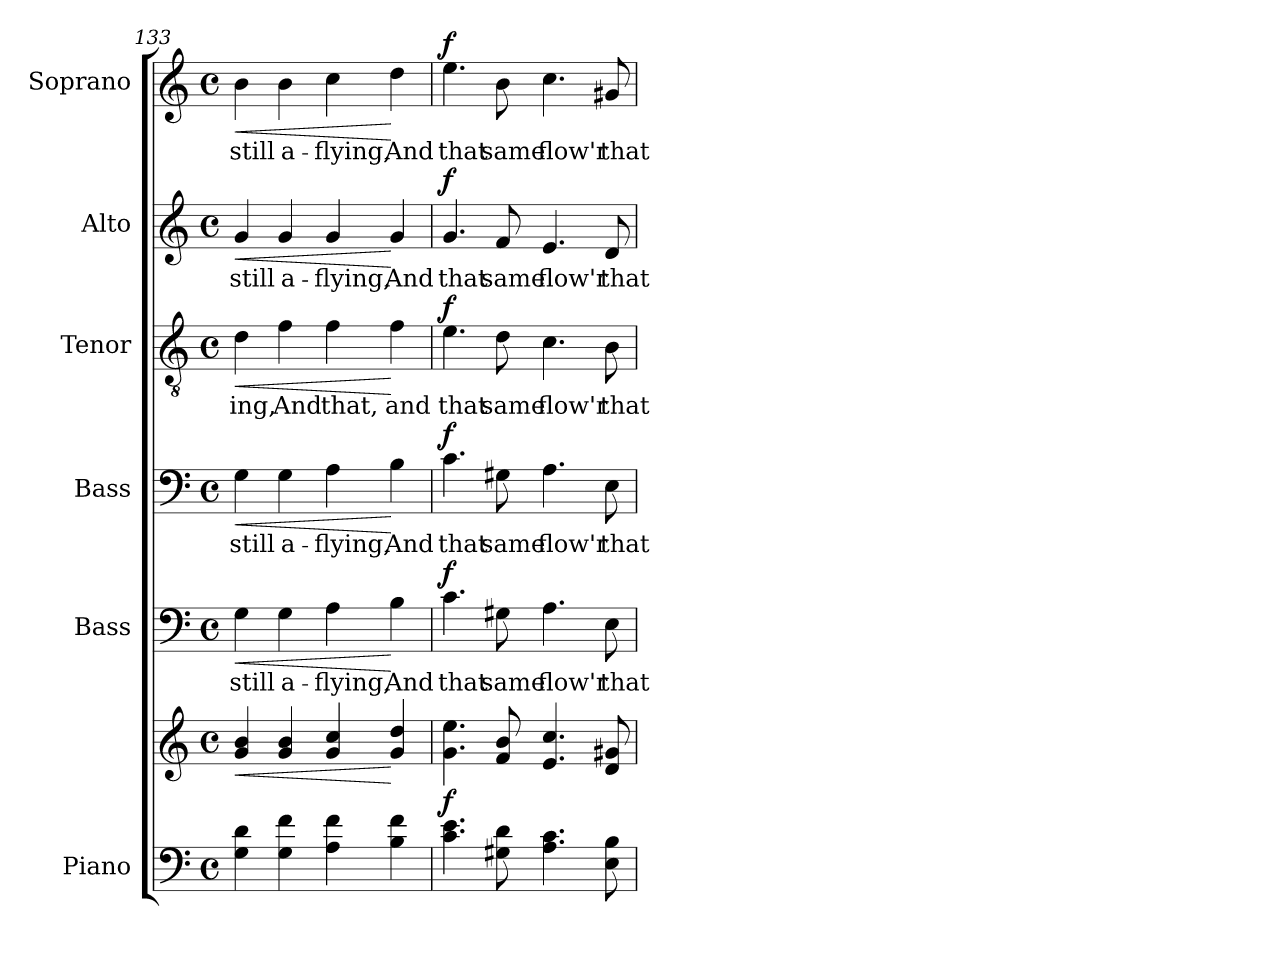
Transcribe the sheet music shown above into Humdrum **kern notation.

**kern	**kern	**dynam	**kern	**text	**dynam	**kern	**text	**dynam	**kern	**text	**dynam	**kern	**text	**dynam	**kern	**text	**dynam
*part6	*part6	*part6	*part5	*part5	*part5	*part4	*part4	*part4	*part3	*part3	*part3	*part2	*part2	*part2	*part1	*part1	*part1
*staff7	*staff6	*staff6/7	*staff5	*staff5	*staff5	*staff4	*staff4	*staff4	*staff3	*staff3	*staff3	*staff2	*staff2	*staff2	*staff1	*staff1	*staff1
*I"Piano	*	*	*I"Bass	*	*	*I"Bass	*	*	*I"Tenor	*	*	*I"Alto	*	*	*I"Soprano	*	*
*I'Pno.	*	*	*I'B.	*	*	*I'B.	*	*	*I'T.	*	*	*I'A.	*	*	*I'S.	*	*
*clefF4	*clefG2	*	*clefF4	*	*	*clefF4	*	*	*clefGv2	*	*	*clefG2	*	*	*clefG2	*	*
*	*	*	*	*	*	*	*	*	*ITrd7c12	*	*	*	*	*	*	*	*
*k[]	*k[]	*	*k[]	*	*	*k[]	*	*	*k[]	*	*	*k[]	*	*	*k[]	*	*
*C:	*C:	*	*C:	*	*	*C:	*	*	*C:	*	*	*C:	*	*	*C:	*	*
*M4/4	*M4/4	*	*M4/4	*	*	*M4/4	*	*	*M4/4	*	*	*M4/4	*	*	*M4/4	*	*
*met(c)	*met(c)	*	*met(c)	*	*	*met(c)	*	*	*met(c)	*	*	*met(c)	*	*	*met(c)	*	*
=133	=133	=133	=133	=133	=133	=133	=133	=133	=133	=133	=133	=133	=133	=133	=133	=133	=133
!	!	!LO:HP:b	!	!	!	!	!	!	!	!	!	!	!	!	!	!	!
!	!	!	!	!LO:LY:b:color=#000000	!LO:HP:b	!	!	!	!	!	!	!	!	!	!	!	!
!	!	!	!	!	!	!	!LO:LY:b:color=#000000	!LO:HP:b	!	!	!	!	!	!	!	!	!
!	!	!	!	!	!	!	!	!	!	!LO:LY:b:color=#000000	!LO:HP:b	!	!	!	!	!	!
!	!	!	!	!	!	!	!	!	!	!	!	!	!LO:LY:b:color=#000000	!LO:HP:b	!	!	!
!	!	!	!	!	!	!	!	!	!	!	!	!	!	!	!	!LO:LY:b:color=#000000	!LO:HP:b
4Gi\ 4di	4gi/ 4bi	<	4Gi\	still	<	4Gi\	still	<	4Di\	-ing,	<	4gi/	still	<	4bi\	still	<
!	!	!	!	!LO:LY:b:color=#000000	!	!	!	!	!	!	!	!	!	!	!	!	!
!	!	!	!	!	!	!	!LO:LY:b:color=#000000	!	!	!	!	!	!	!	!	!	!
!	!	!	!	!	!	!	!	!	!	!LO:LY:b:color=#000000	!	!	!	!	!	!	!
!	!	!	!	!	!	!	!	!	!	!	!	!	!LO:LY:b:color=#000000	!	!	!	!
!	!	!	!	!	!	!	!	!	!	!	!	!	!	!	!	!LO:LY:b:color=#000000	!
4Gi\ 4fi	4gi/ 4bi	.	4Gi\	a-	.	4Gi\	a-	.	4Fi\	And	.	4gi/	a-	.	4bi\	a-	.
!	!	!	!	!LO:LY:b:color=#000000	!	!	!	!	!	!	!	!	!	!	!	!	!
!	!	!	!	!	!	!	!LO:LY:b:color=#000000	!	!	!	!	!	!	!	!	!	!
!	!	!	!	!	!	!	!	!	!	!LO:LY:b:color=#000000	!	!	!	!	!	!	!
!	!	!	!	!	!	!	!	!	!	!	!	!	!LO:LY:b:color=#000000	!	!	!	!
!	!	!	!	!	!	!	!	!	!	!	!	!	!	!	!	!LO:LY:b:color=#000000	!
4Ai\ 4fi	4gi/ 4cci	.	4Ai\	-flying,	.	4Ai\	-flying,	.	4Fi\	that,	.	4gi/	-flying,	.	4cci\	-flying,	.
!	!	!	!	!LO:LY:b:color=#000000	!	!	!	!	!	!	!	!	!	!	!	!	!
!	!	!	!	!	!	!	!LO:LY:b:color=#000000	!	!	!	!	!	!	!	!	!	!
!	!	!	!	!	!	!	!	!	!	!LO:LY:b:color=#000000	!	!	!	!	!	!	!
!	!	!	!	!	!	!	!	!	!	!	!	!	!LO:LY:b:color=#000000	!	!	!	!
!	!	!	!	!	!	!	!	!	!	!	!	!	!	!	!	!LO:LY:b:color=#000000	!
4Bi\ 4fi	4gi/ 4ddi	[	4Bi\	And	[	4Bi\	And	[	4Fi\	and	[	4gi/	And	[	4ddi\	And	[
=134	=134	=134	=134	=134	=134	=134	=134	=134	=134	=134	=134	=134	=134	=134	=134	=134	=134
!	!	!	!	!LO:LY:b:color=#000000	!	!	!	!	!	!	!	!	!	!	!	!	!
!	!	!	!	!	!	!	!LO:LY:b:color=#000000	!	!	!	!	!	!	!	!	!	!
!	!	!	!	!	!	!	!	!	!	!LO:LY:b:color=#000000	!	!	!	!	!	!	!
!	!	!	!	!	!	!	!	!	!	!	!	!	!LO:LY:b:color=#000000	!	!	!	!
!	!	!	!	!	!	!	!	!	!	!	!	!	!	!	!	!LO:LY:b:color=#000000	!
4.ci\ 4.ei	4.gi\ 4.eei	f	4.ci\	that	f	4.ci\	that	f	4.Ei\	that	f	4.gi/	that	f	4.eei\	that	f
!	!	!	!	!LO:LY:b:color=#000000	!	!	!	!	!	!	!	!	!	!	!	!	!
!	!	!	!	!	!	!	!LO:LY:b:color=#000000	!	!	!	!	!	!	!	!	!	!
!	!	!	!	!	!	!	!	!	!	!LO:LY:b:color=#000000	!	!	!	!	!	!	!
!	!	!	!	!	!	!	!	!	!	!	!	!	!LO:LY:b:color=#000000	!	!	!	!
!	!	!	!	!	!	!	!	!	!	!	!	!	!	!	!	!LO:LY:b:color=#000000	!
8G#Xi\ 8di	8fi/ 8bi	.	8G#Xi\	same	.	8G#Xi\	same	.	8Di\	same	.	8fi/	same	.	8bi\	same	.
!	!	!	!	!LO:LY:b:color=#000000	!	!	!	!	!	!	!	!	!	!	!	!	!
!	!	!	!	!	!	!	!LO:LY:b:color=#000000	!	!	!	!	!	!	!	!	!	!
!	!	!	!	!	!	!	!	!	!	!LO:LY:b:color=#000000	!	!	!	!	!	!	!
!	!	!	!	!	!	!	!	!	!	!	!	!	!LO:LY:b:color=#000000	!	!	!	!
!	!	!	!	!	!	!	!	!	!	!	!	!	!	!	!	!LO:LY:b:color=#000000	!
4.Ai\ 4.ci	4.ei/ 4.cci	.	4.Ai\	flow'r	.	4.Ai\	flow'r	.	4.Ci\	flow'r	.	4.ei/	flow'r	.	4.cci\	flow'r	.
!	!	!	!	!LO:LY:b:color=#000000	!	!	!	!	!	!	!	!	!	!	!	!	!
!	!	!	!	!	!	!	!LO:LY:b:color=#000000	!	!	!	!	!	!	!	!	!	!
!	!	!	!	!	!	!	!	!	!	!LO:LY:b:color=#000000	!	!	!	!	!	!	!
!	!	!	!	!	!	!	!	!	!	!	!	!	!LO:LY:b:color=#000000	!	!	!	!
!	!	!	!	!	!	!	!	!	!	!	!	!	!	!	!	!LO:LY:b:color=#000000	!
8Ei\ 8Bi	8di/ 8g#Xi	.	8Ei\	that	.	8Ei\	that	.	8BBi\	that	.	8di/	that	.	8g#Xi/	that	.
=	=	=	=	=	=	=	=	=	=	=	=	=	=	=	=	=	=
*-	*-	*-	*-	*-	*-	*-	*-	*-	*-	*-	*-	*-	*-	*-	*-	*-	*-
